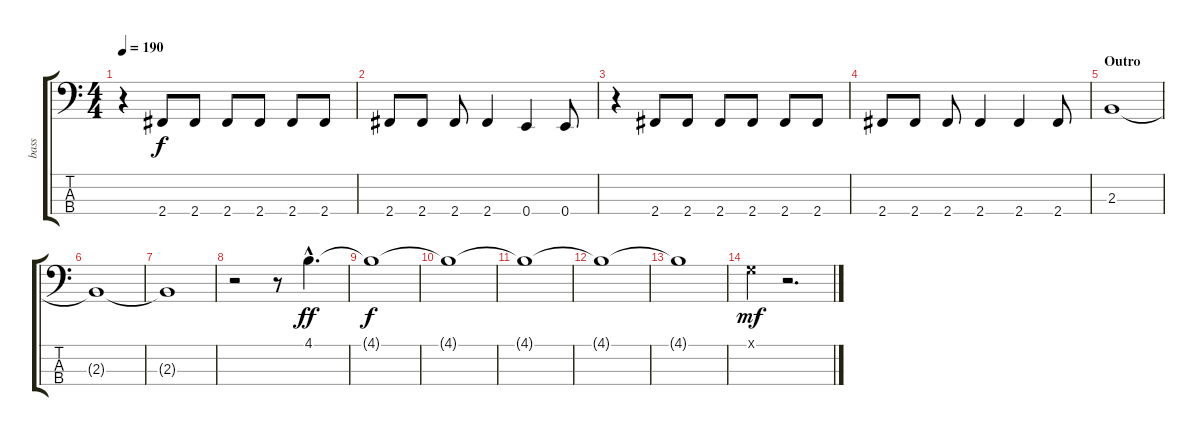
\track ("bass" "bass") {instrument electricbasspick}
\staff {score tabs}
\tuning (G2 D2 A1 E1) {hide}
\ts (4 4)
\tempo 190
\clef f4
\ks c
r.4{dy f} 2.4.8 2.4.8 2.4.8 2.4.8 2.4.8 2.4.8 |
2.4.8 2.4.8 2.4.8 2.4.4 0.4.4 0.4.8 |
r.4 2.4.8 2.4.8 2.4.8 2.4.8 2.4.8 2.4.8 |
2.4.8 2.4.8 2.4.8 2.4.4 2.4.4 2.4.8 |
\section ("" "Outro")
2.3.1 |
2.3{t}.1 |
2.3{t}.1 |
r.2 r.8 4.1{hac}.4{d dy ff} |
4.1{t}.1{dy f} |
4.1{t}.1 |
4.1{t}.1 |
4.1{t}.1 |
4.1{t}.1 |
0.1{x}.4{dy mf} r.2{d}
